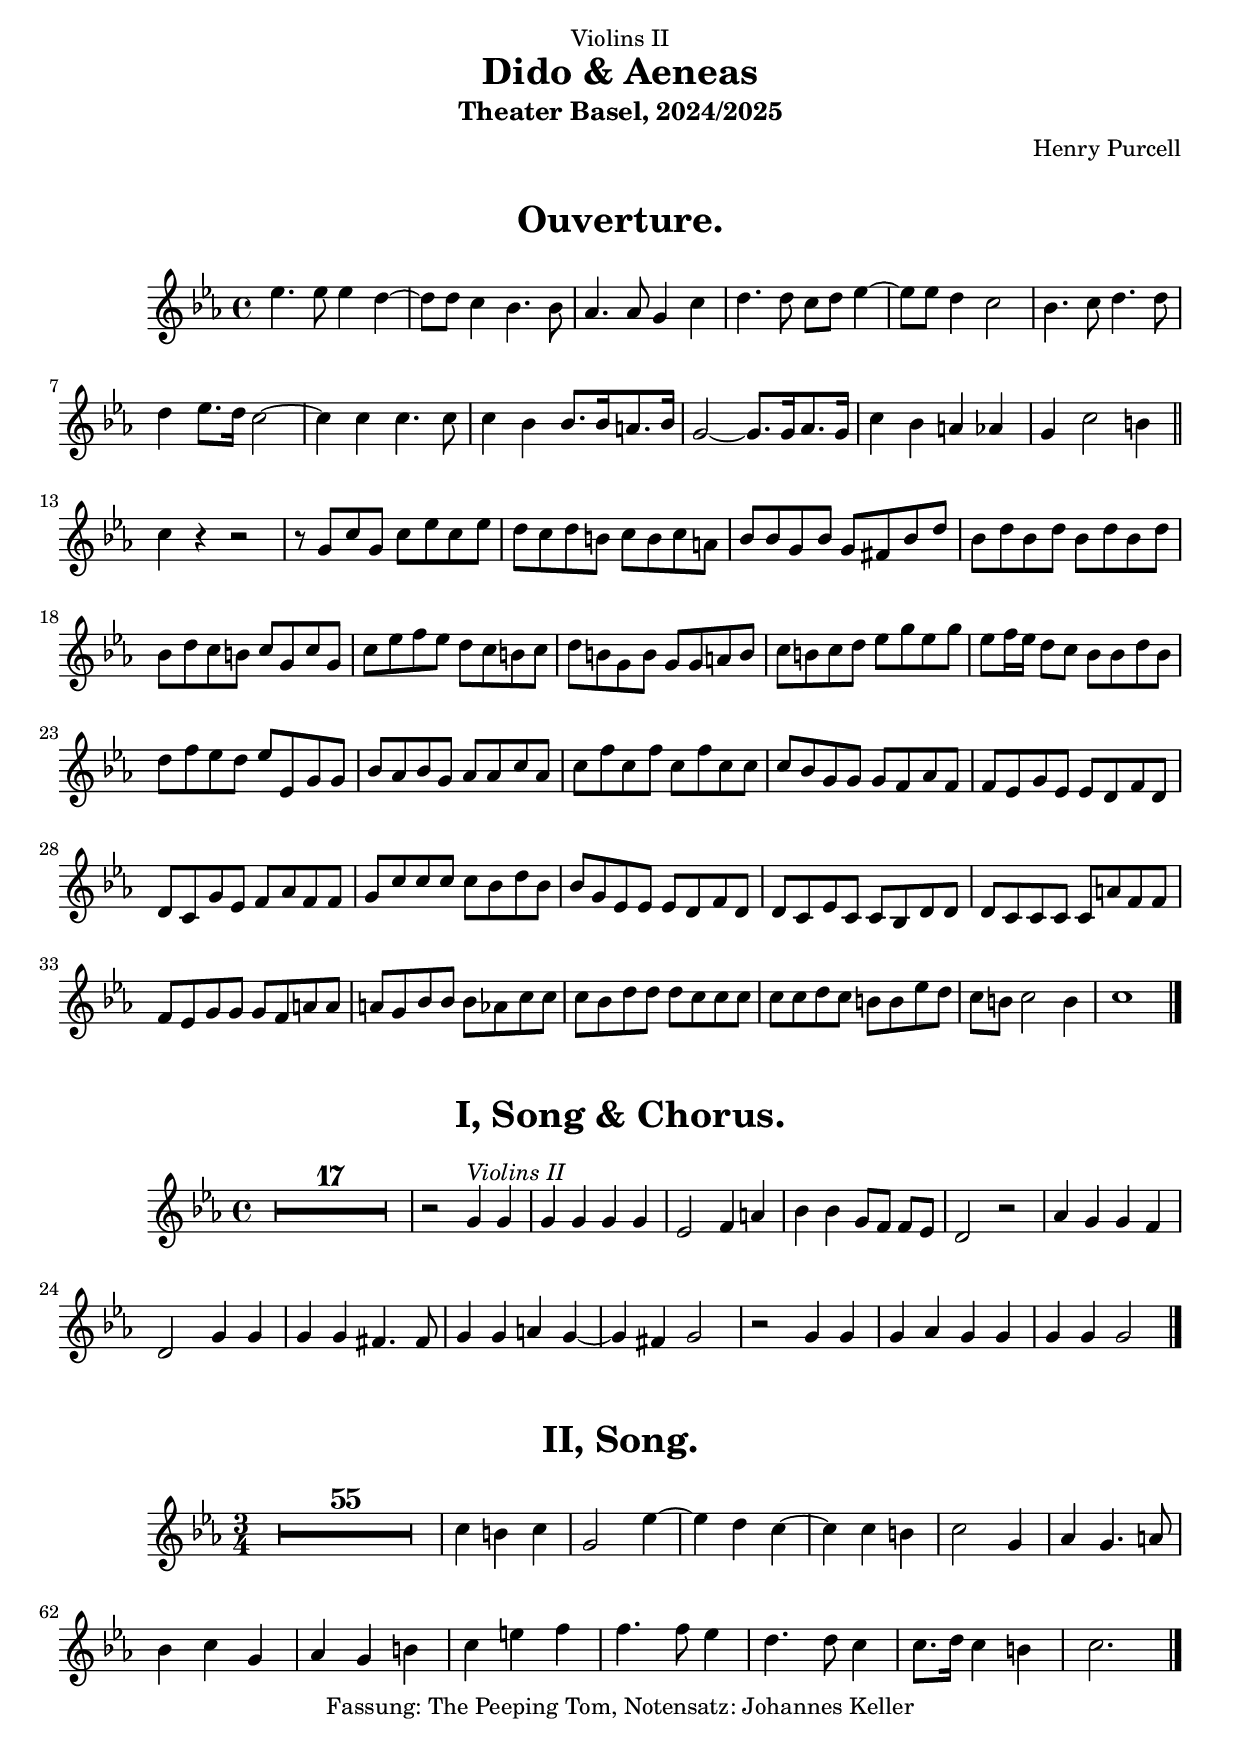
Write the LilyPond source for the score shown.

\version "2.24.4"

\include "global-definitions.ly"
\include "global-definitions.ly"

vnIIOuverture = \relative es'' {
  \time 4/4
  \key c \minor
  \clef \vnIIClef
  es4. es8 es4 d~ |
  d8 d c4 bes4. bes8 |
  as4. as8 g4 c |
  d4. d8 c d es4~ |
  es8 es d4 c2 |
  bes4. c8 d4. d8 |
  d4 es8. d16 c2~ |
  c4 c c4. c8 |
  c4 bes bes8.[ bes16 a8. bes16] |
  g2~ g8.[ g16 as8. g16] |
  c4 bes a as |
  g4 c2 b4 \bar "||"

  c4 r4 r2 |
  r8 g[ c g] c[ es c es] |
  d[ c d b] c[ b c a] |
  bes[ bes g bes] g[ fis bes d] |
  bes[ d bes d] bes[ d bes d] |
  bes[ d c b] c[ g c g] |

  c[ es f es] d[ c b c] |
  d[ b g b] g[ g a b] |
  c[ b c d] es[ g es g] |
  es[ f16 es] d8 c bes[ bes d bes] |
  d[ f es d] es[ es, g g] |
  bes[ as bes g] as[ as c as] |
  c[ f c f] c[ f c c] |
  c[ bes g g] g[ f as f] |
  f[ es g es] es[ d f d] |
  d[ c g' es] f[ as f f] |
  g[ c c c] c[ bes d bes] |
  bes[ g es es] es[ d f d] |
  d[ c es c] c[ bes d d] |
  d[ c c c] c[ a' f f] |
  f[ es g g] g[ f a a] |
  a[ g bes bes] bes[ as c c] |
  c[ bes d d] d[ c c c] |
  c[ c d c] b[ b es d] |
  c b c2 b4 | c1 \bar "|."

}

vnIINI = \relative g' {
  \time 4/4
  \key c \minor
  \clef \vnIIClef
  R1*17 |
  r2 g4^\instrumentHintVnII g |
  g g g g |
  es2 f4 a |
  bes4 bes g8[ f] f[ es] |

  d2 r |
  as'4 g g f |
  d2 g4 g |
  g g fis4. fis8 |
  g4 g a g~ |
  g fis g2 |
  r g4 g |
  g as g g |
  g g g2 \bar "|."
}

vnIINII = \relative c'' {
  \time 3/4
  \key c \minor
  \clef \vnIIClef
  R2.*55 |
  c4 b c |
  g2 es'4~ |
  es d c~ |
  c c b |
  c2 g4 |
  as g4. a8 |
  bes4 c g |
  as g b |
  c e f |
  f4. f8 es4 |
  d4. d8 c4 |
  c8. d16 c4 b |
  c2. \bar "|."
}



\book {
  \partbookVnIIPaperBlock

  \titlePartbook

  \markup { \vspace #1 }

  \score {
    \partbookTitleOuverture
    <<
      \new Staff { \vnIIOuverture }
    >>
  }

  \score {
    \partbookTitleNI
    <<
      \new Staff { \compressMMRests { \vnIINI } }
    >>
  }

  \score {
    \partbookTitleNII
    <<
      \new Staff { \compressMMRests { \vnIINII } }
    >>
  }

}